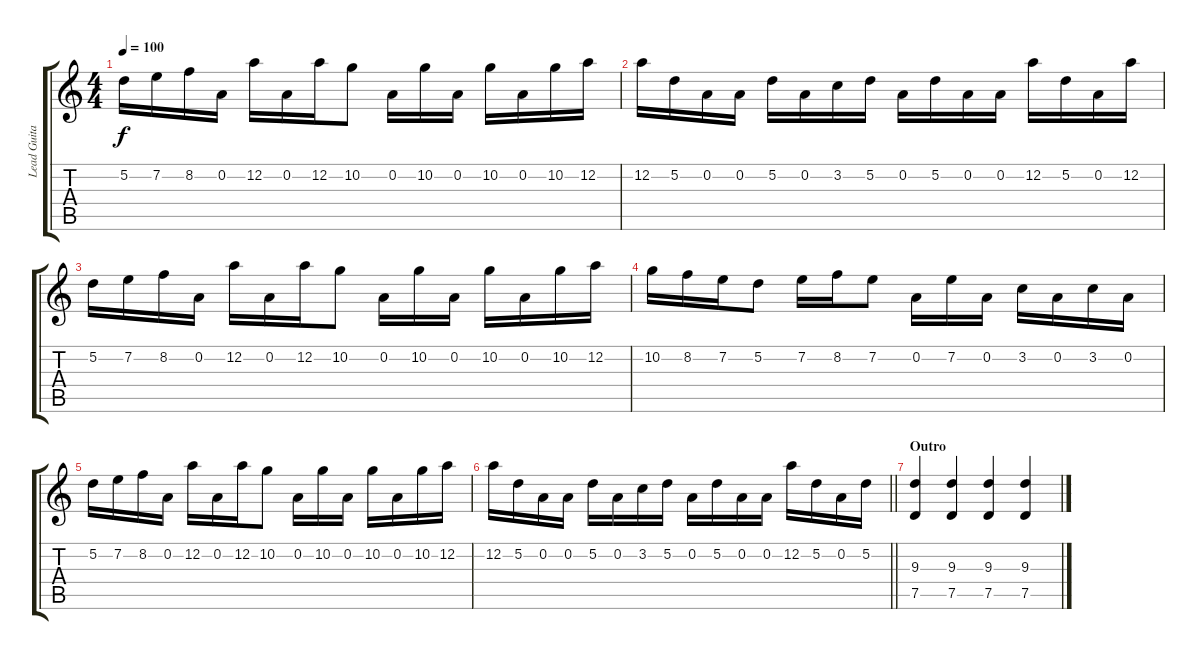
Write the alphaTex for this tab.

\track ("Lead Guitar" "Lead Guita") {instrument overdrivenguitar}
\staff {score tabs}
\tuning (D4 A3 F3 C3 G2 D2) {hide}
\ts (4 4)
\tempo 100
\clef g2
\ks c
5.2.16{dy f} 7.2.16 8.2.16 0.2.16 12.2.16 0.2.16 12.2.16 10.2.8 0.2.16 10.2.16 0.2.16 10.2.16 0.2.16 10.2.16 12.2.16 |
12.2.16 5.2.16 0.2.16 0.2.16 5.2.16 0.2.16 3.2.16 5.2.16 0.2.16 5.2.16 0.2.16 0.2.16 12.2.16 5.2.16 0.2.16 12.2.16 |
5.2.16 7.2.16 8.2.16 0.2.16 12.2.16 0.2.16 12.2.16 10.2.8 0.2.16 10.2.16 0.2.16 10.2.16 0.2.16 10.2.16 12.2.16 |
10.2.16 8.2.16 7.2.16 5.2.8 7.2.16 8.2.16 7.2.8 0.2.16 7.2.16 0.2.16 3.2.16 0.2.16 3.2.16 0.2.16 |
5.2.16 7.2.16 8.2.16 0.2.16 12.2.16 0.2.16 12.2.16 10.2.8 0.2.16 10.2.16 0.2.16 10.2.16 0.2.16 10.2.16 12.2.16 |
\barLineRight lightlight
12.2.16 5.2.16 0.2.16 0.2.16 5.2.16 0.2.16 3.2.16 5.2.16 0.2.16 5.2.16 0.2.16 0.2.16 12.2.16 5.2.16 0.2.16 5.2.16 |
\section ("" "Outro")
(9.3 7.5).4 (9.3 7.5).4 (9.3 7.5).4 (9.3 7.5).4
